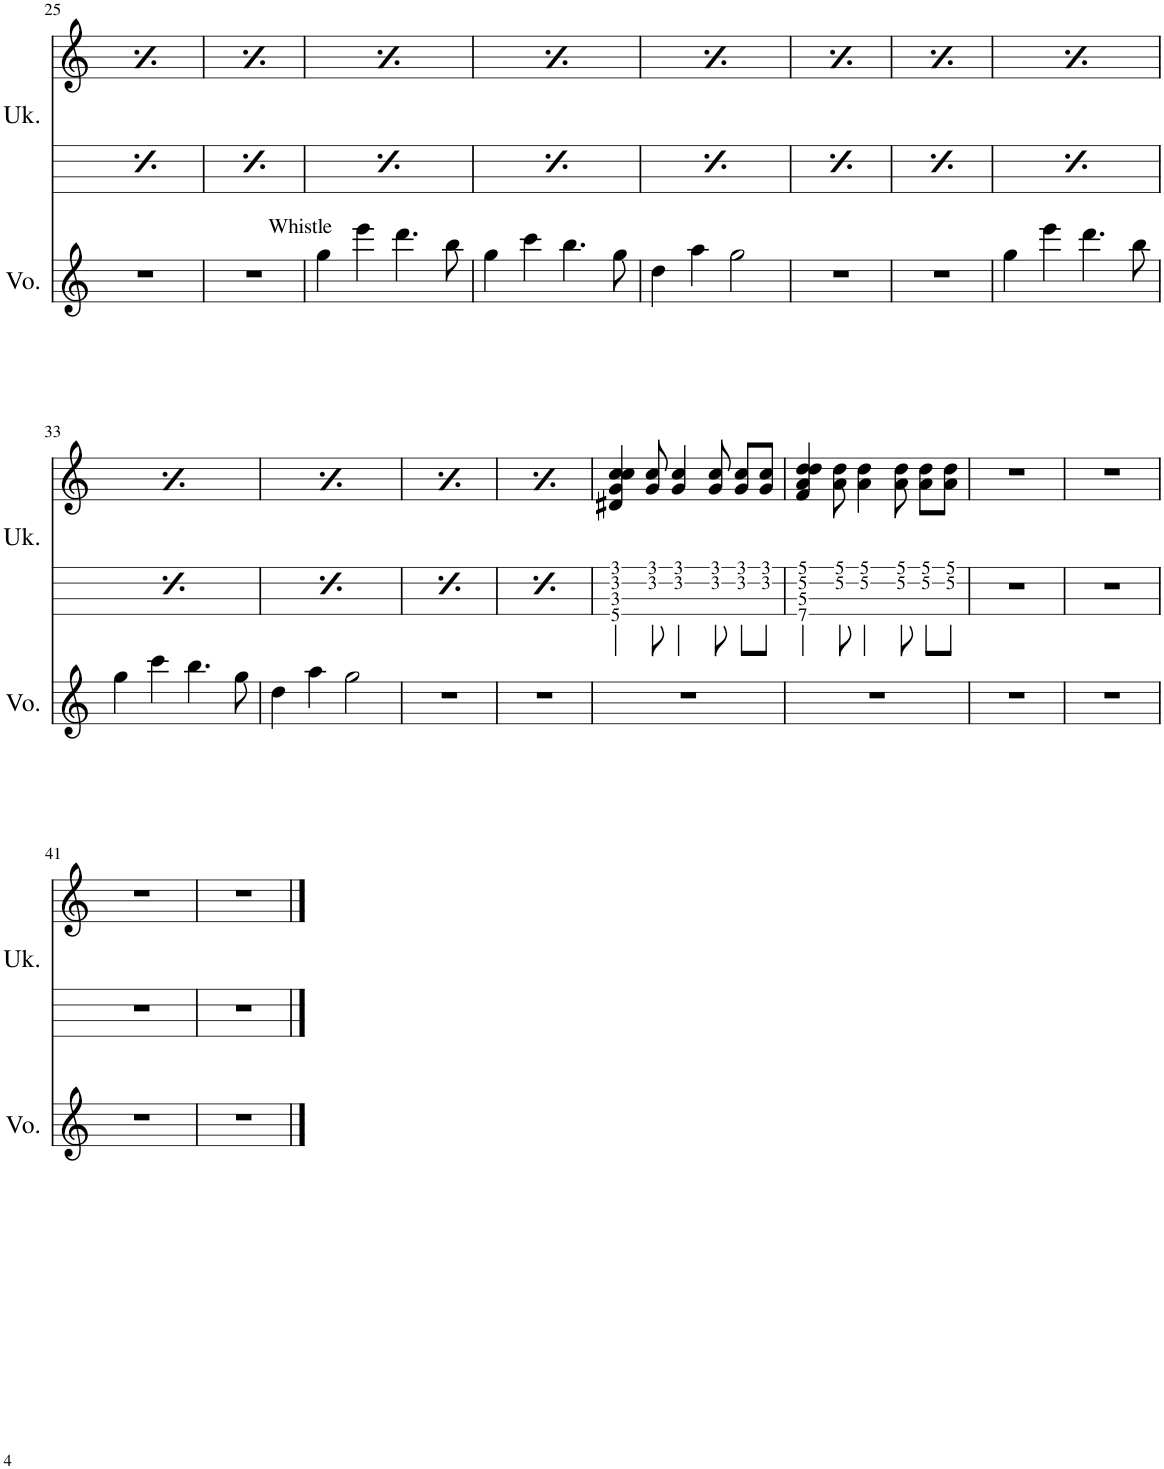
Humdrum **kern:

**kern	**kern	**kern
*part2	*part1	*part1
*staff3	*staff2	*staff1
*I"Voice	*I"Ukulele	*
*I'Vo.	*I'Uk.	*
!!LO:PB:g=z
*clefG2	*	*clefG2
*k[]	*k[]	*k[]
*M4/4	*M4/4	*M4/4
=25	=25	=25
!	!	!LO:TX:a:t=Strum Pattern
!	!	!LO:TX:a:t=D     D  U    U   D  U
1r	4g\ 4d\ 4f\ 4bn\	4d/ 4f/ 4g/ 4b/
.	8f\ 8bn\	8f/ 8b/
.	4f\ 4b\	4f/ 4b/
.	8f\ 8b\	8f/ 8b/
.	8f\ 8b\L	8f/ 8b/L
.	8f\ 8b\J	8f/ 8b/J
=26	=26	=26
!	!	!LO:TX:a:t=Strum Pattern
!	!	!LO:TX:a:t=D     D  U    U   D  U
1r	4g\ 4d\ 4f\ 4bn\	4d/ 4f/ 4g/ 4b/
.	8f\ 8bn\	8f/ 8b/
.	4f\ 4b\	4f/ 4b/
.	8f\ 8b\	8f/ 8b/
.	8f\ 8b\L	8f/ 8b/L
.	8f\ 8b\J	8f/ 8b/J
=27	=27	=27
!	!	!LO:TX:a:t=Strum Pattern
!	!	!LO:TX:a:t=D     D  U    U   D  U
!LO:TX:a:t=Whistle	!	!
4gg\	4g\ 4d\ 4f\ 4bn\	4d/ 4f/ 4g/ 4b/
4eee\	8f\ 8bn\	8f/ 8b/
.	4f\ 4b\	4f/ 4b/
4.ddd\	.	.
.	8f\ 8b\	8f/ 8b/
.	8f\ 8b\L	8f/ 8b/L
8bb\	8f\ 8b\J	8f/ 8b/J
=28	=28	=28
!	!	!LO:TX:a:t=Strum Pattern
!	!	!LO:TX:a:t=D     D  U    U   D  U
4gg\	4g\ 4d\ 4f\ 4bn\	4d/ 4f/ 4g/ 4b/
4ccc\	8f\ 8bn\	8f/ 8b/
.	4f\ 4b\	4f/ 4b/
4.bb\	.	.
.	8f\ 8b\	8f/ 8b/
.	8f\ 8b\L	8f/ 8b/L
8gg\	8f\ 8b\J	8f/ 8b/J
=29	=29	=29
!	!	!LO:TX:a:t=Strum Pattern
!	!	!LO:TX:a:t=D     D  U    U   D  U
4dd\	4g\ 4d\ 4f\ 4bn\	4d/ 4f/ 4g/ 4b/
4aa\	8f\ 8bn\	8f/ 8b/
.	4f\ 4b\	4f/ 4b/
2gg\	.	.
.	8f\ 8b\	8f/ 8b/
.	8f\ 8b\L	8f/ 8b/L
.	8f\ 8b\J	8f/ 8b/J
=30	=30	=30
!	!	!LO:TX:a:t=Strum Pattern
!	!	!LO:TX:a:t=D     D  U    U   D  U
1r	4g\ 4d\ 4f\ 4bn\	4d/ 4f/ 4g/ 4b/
.	8f\ 8bn\	8f/ 8b/
.	4f\ 4b\	4f/ 4b/
.	8f\ 8b\	8f/ 8b/
.	8f\ 8b\L	8f/ 8b/L
.	8f\ 8b\J	8f/ 8b/J
=31	=31	=31
!	!	!LO:TX:a:t=Strum Pattern
!	!	!LO:TX:a:t=D     D  U    U   D  U
1r	4g\ 4d\ 4f\ 4bn\	4d/ 4f/ 4g/ 4b/
.	8f\ 8bn\	8f/ 8b/
.	4f\ 4b\	4f/ 4b/
.	8f\ 8b\	8f/ 8b/
.	8f\ 8b\L	8f/ 8b/L
.	8f\ 8b\J	8f/ 8b/J
=32	=32	=32
!	!	!LO:TX:a:t=Strum Pattern
!	!	!LO:TX:a:t=D     D  U    U   D  U
4gg\	4g\ 4d\ 4f\ 4bn\	4d/ 4f/ 4g/ 4b/
4eee\	8f\ 8bn\	8f/ 8b/
.	4f\ 4b\	4f/ 4b/
4.ddd\	.	.
.	8f\ 8b\	8f/ 8b/
.	8f\ 8b\L	8f/ 8b/L
8bb\	8f\ 8b\J	8f/ 8b/J
!!LO:LB:g=z
=33	=33	=33
!	!	!LO:TX:a:t=Strum Pattern
!	!	!LO:TX:a:t=D     D  U    U   D  U
4gg\	4g\ 4d\ 4f\ 4bn\	4d/ 4f/ 4g/ 4b/
4ccc\	8f\ 8bn\	8f/ 8b/
.	4f\ 4b\	4f/ 4b/
4.bb\	.	.
.	8f\ 8b\	8f/ 8b/
.	8f\ 8b\L	8f/ 8b/L
8gg\	8f\ 8b\J	8f/ 8b/J
=34	=34	=34
!	!	!LO:TX:a:t=Strum Pattern
!	!	!LO:TX:a:t=D     D  U    U   D  U
4dd\	4g\ 4d\ 4f\ 4bn\	4d/ 4f/ 4g/ 4b/
4aa\	8f\ 8bn\	8f/ 8b/
.	4f\ 4b\	4f/ 4b/
2gg\	.	.
.	8f\ 8b\	8f/ 8b/
.	8f\ 8b\L	8f/ 8b/L
.	8f\ 8b\J	8f/ 8b/J
=35	=35	=35
!	!	!LO:TX:a:t=Strum Pattern
!	!	!LO:TX:a:t=D     D  U    U   D  U
1r	4g\ 4d\ 4f\ 4bn\	4d/ 4f/ 4g/ 4b/
.	8f\ 8bn\	8f/ 8b/
.	4f\ 4b\	4f/ 4b/
.	8f\ 8b\	8f/ 8b/
.	8f\ 8b\L	8f/ 8b/L
.	8f\ 8b\J	8f/ 8b/J
=36	=36	=36
!	!	!LO:TX:a:t=Strum Pattern
!	!	!LO:TX:a:t=D     D  U    U   D  U
1r	4g\ 4d\ 4f\ 4bn\	4d/ 4f/ 4g/ 4b/
.	8f\ 8bn\	8f/ 8b/
.	4f\ 4b\	4f/ 4b/
.	8f\ 8b\	8f/ 8b/
.	8f\ 8b\L	8f/ 8b/L
.	8f\ 8b\J	8f/ 8b/J
=37	=37	=37
1r	4cc\ 4d#\ 4g\ 4cc\	4d#X/ 4g/ 4cc/ 4cc/
.	8g\ 8cc\	8g/ 8cc/
.	4g\ 4cc\	4g/ 4cc/
.	8g\ 8cc\	8g/ 8cc/
.	8g\ 8cc\L	8g/ 8cc/L
.	8g\ 8cc\J	8g/ 8cc/J
=38	=38	=38
1r	4dd\ 4f\ 4a\ 4dd\	4f/ 4a/ 4dd/ 4dd/
.	8a\ 8dd\	8a\ 8dd\
.	4a\ 4dd\	4a\ 4dd\
.	8a\ 8dd\	8a\ 8dd\
.	8a\ 8dd\L	8a\ 8dd\L
.	8a\ 8dd\J	8a\ 8dd\J
=39	=39	=39
1r	1r	1r
=40	=40	=40
1r	1r	1r
!!LO:LB:g=z
=41	=41	=41
1r	1r	1r
=42	=42	=42
1r	1r	1r
==	==	==
*-	*-	*-
